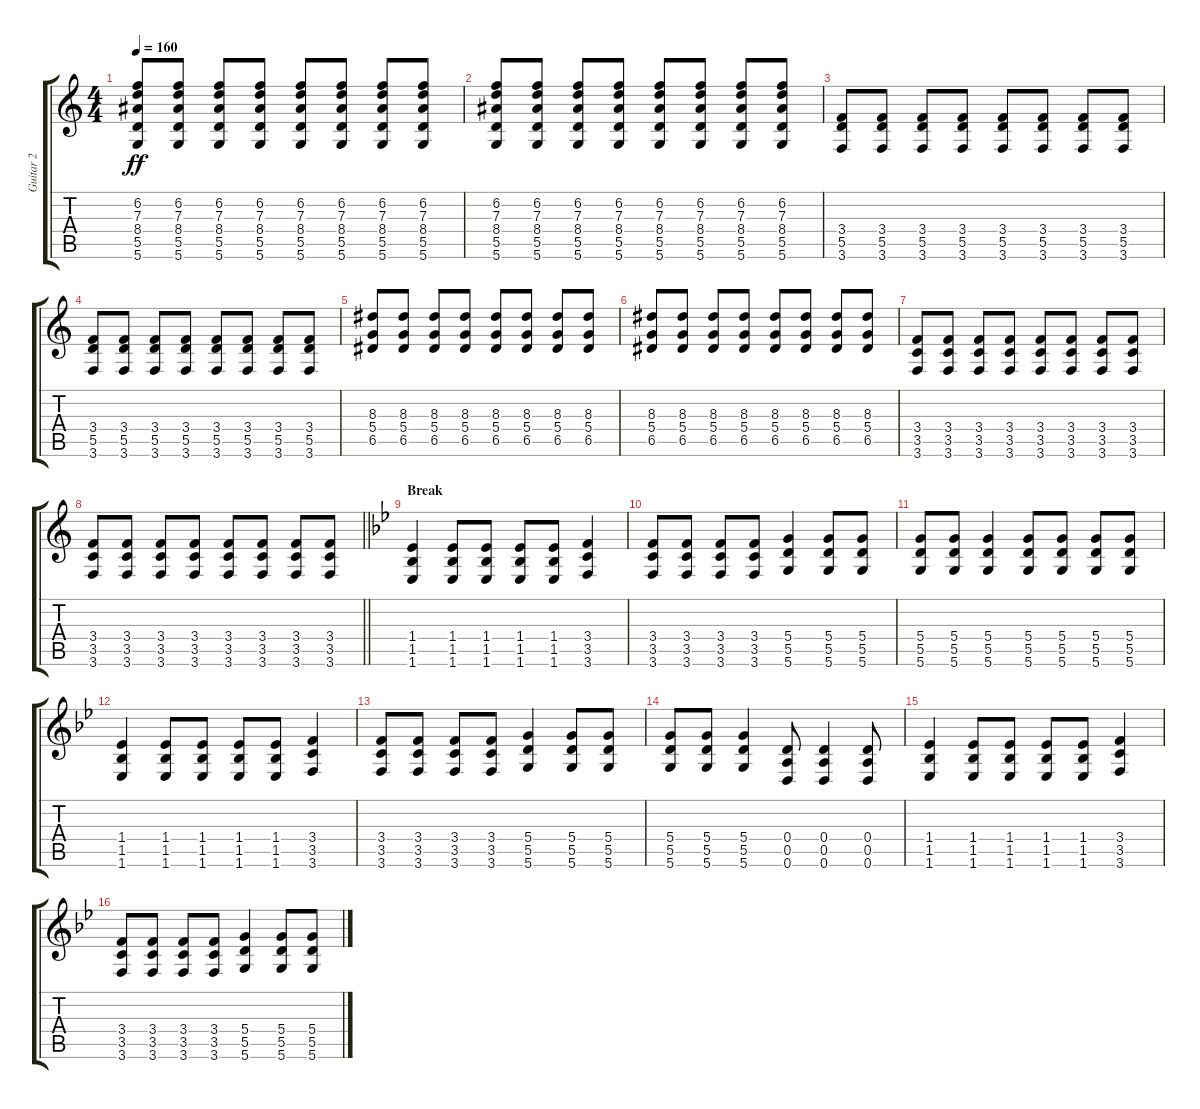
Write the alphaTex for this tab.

\track ("Guitar 2" "Guitar 2") {instrument distortionguitar}
\staff {score tabs}
\tuning (E4 B3 G3 D3 A2 D2) {hide}
\ts (4 4)
\tempo 160
\clef g2
\ks c
(6.2 7.3 8.4 5.5 5.6).8{dy ff} (6.2 7.3 8.4 5.5 5.6).8 (6.2 7.3 8.4 5.5 5.6).8 (6.2 7.3 8.4 5.5 5.6).8 (6.2 7.3 8.4 5.5 5.6).8 (6.2 7.3 8.4 5.5 5.6).8 (6.2 7.3 8.4 5.5 5.6).8 (6.2 7.3 8.4 5.5 5.6).8 |
(6.2 7.3 8.4 5.5 5.6).8 (6.2 7.3 8.4 5.5 5.6).8 (6.2 7.3 8.4 5.5 5.6).8 (6.2 7.3 8.4 5.5 5.6).8 (6.2 7.3 8.4 5.5 5.6).8 (6.2 7.3 8.4 5.5 5.6).8 (6.2 7.3 8.4 5.5 5.6).8 (6.2 7.3 8.4 5.5 5.6).8 |
(3.4 5.5 3.6).8 (3.4 5.5 3.6).8 (3.4 5.5 3.6).8 (3.4 5.5 3.6).8 (3.4 5.5 3.6).8 (3.4 5.5 3.6).8 (3.4 5.5 3.6).8 (3.4 5.5 3.6).8 |
(3.4 5.5 3.6).8 (3.4 5.5 3.6).8 (3.4 5.5 3.6).8 (3.4 5.5 3.6).8 (3.4 5.5 3.6).8 (3.4 5.5 3.6).8 (3.4 5.5 3.6).8 (3.4 5.5 3.6).8 |
(8.3 5.4 6.5).8 (8.3 5.4 6.5).8 (8.3 5.4 6.5).8 (8.3 5.4 6.5).8 (8.3 5.4 6.5).8 (8.3 5.4 6.5).8 (8.3 5.4 6.5).8 (8.3 5.4 6.5).8 |
(8.3 5.4 6.5).8 (8.3 5.4 6.5).8 (8.3 5.4 6.5).8 (8.3 5.4 6.5).8 (8.3 5.4 6.5).8 (8.3 5.4 6.5).8 (8.3 5.4 6.5).8 (8.3 5.4 6.5).8 |
(3.4 3.5 3.6).8 (3.4 3.5 3.6).8 (3.4 3.5 3.6).8 (3.4 3.5 3.6).8 (3.4 3.5 3.6).8 (3.4 3.5 3.6).8 (3.4 3.5 3.6).8 (3.4 3.5 3.6).8 |
\barLineRight lightlight
(3.4 3.5 3.6).8 (3.4 3.5 3.6).8 (3.4 3.5 3.6).8 (3.4 3.5 3.6).8 (3.4 3.5 3.6).8 (3.4 3.5 3.6).8 (3.4 3.5 3.6).8 (3.4 3.5 3.6).8 |
\section ("" "Break")
\ks bb
(1.4 1.5 1.6).4 (1.4 1.5 1.6).8 (1.4 1.5 1.6).8 (1.4 1.5 1.6).8 (1.4 1.5 1.6).8 (3.4 3.5 3.6).4 |
(3.4 3.5 3.6).8 (3.4 3.5 3.6).8 (3.4 3.5 3.6).8 (3.4 3.5 3.6).8 (5.4 5.5 5.6).4 (5.4 5.5 5.6).8 (5.4 5.5 5.6).8 |
(5.4 5.5 5.6).8 (5.4 5.5 5.6).8 (5.4 5.5 5.6).4 (5.4 5.5 5.6).8 (5.4 5.5 5.6).8 (5.4 5.5 5.6).8 (5.4 5.5 5.6).8 |
(1.4 1.5 1.6).4 (1.4 1.5 1.6).8 (1.4 1.5 1.6).8 (1.4 1.5 1.6).8 (1.4 1.5 1.6).8 (3.4 3.5 3.6).4 |
(3.4 3.5 3.6).8 (3.4 3.5 3.6).8 (3.4 3.5 3.6).8 (3.4 3.5 3.6).8 (5.4 5.5 5.6).4 (5.4 5.5 5.6).8 (5.4 5.5 5.6).8 |
(5.4 5.5 5.6).8 (5.4 5.5 5.6).8 (5.4 5.5 5.6).4 (0.4 0.5 0.6).8 (0.4 0.5 0.6).4 (0.4 0.5 0.6).8 |
(1.4 1.5 1.6).4 (1.4 1.5 1.6).8 (1.4 1.5 1.6).8 (1.4 1.5 1.6).8 (1.4 1.5 1.6).8 (3.4 3.5 3.6).4 |
(3.4 3.5 3.6).8 (3.4 3.5 3.6).8 (3.4 3.5 3.6).8 (3.4 3.5 3.6).8 (5.4 5.5 5.6).4 (5.4 5.5 5.6).8 (5.4 5.5 5.6).8
